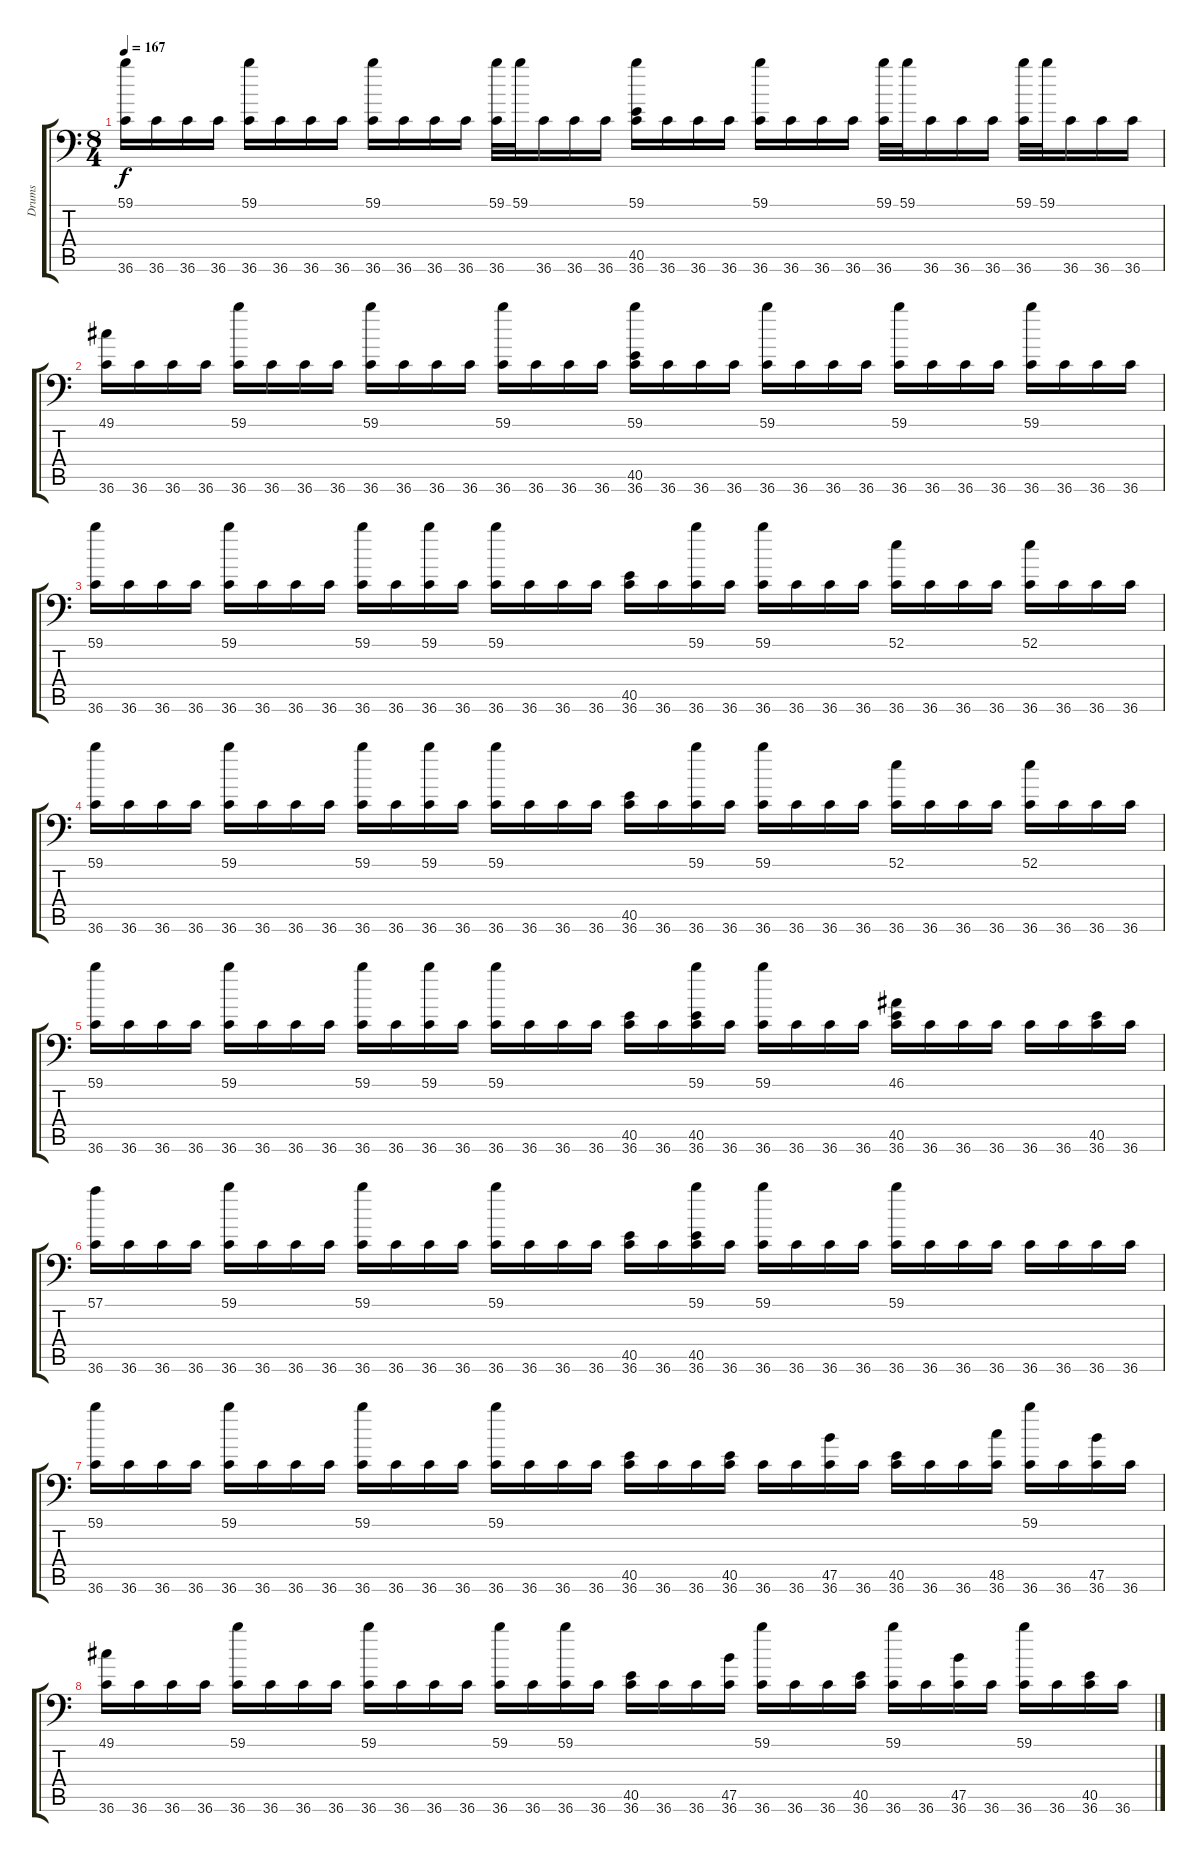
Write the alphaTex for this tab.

\track ("Drums" "Drums") {instrument acousticgrandpiano}
\staff {score tabs}
\tuning (C-1 C-1 C-1 C-1 C-1 C-1) {hide}
\ts (8 4)
\tempo 167
\clef f4
\ks c
(59.1 36.6).16{dy f} 36.6.16 36.6.16 36.6.16 (59.1 36.6).16 36.6.16 36.6.16 36.6.16 (59.1 36.6).16 36.6.16 36.6.16 36.6.16 (59.1 36.6).32 59.1.32 36.6.16 36.6.16 36.6.16 (59.1 40.5 36.6).16 36.6.16 36.6.16 36.6.16 (59.1 36.6).16 36.6.16 36.6.16 36.6.16 (59.1 36.6).32 59.1.32 36.6.16 36.6.16 36.6.16 (59.1 36.6).32 59.1.32 36.6.16 36.6.16 36.6.16 |
(49.1 36.6).16 36.6.16 36.6.16 36.6.16 (59.1 36.6).16 36.6.16 36.6.16 36.6.16 (59.1 36.6).16 36.6.16 36.6.16 36.6.16 (59.1 36.6).16 36.6.16 36.6.16 36.6.16 (59.1 40.5 36.6).16 36.6.16 36.6.16 36.6.16 (59.1 36.6).16 36.6.16 36.6.16 36.6.16 (59.1 36.6).16 36.6.16 36.6.16 36.6.16 (59.1 36.6).16 36.6.16 36.6.16 36.6.16 |
(59.1 36.6).16 36.6.16 36.6.16 36.6.16 (59.1 36.6).16 36.6.16 36.6.16 36.6.16 (59.1 36.6).16 36.6.16 (59.1 36.6).16 36.6.16 (59.1 36.6).16 36.6.16 36.6.16 36.6.16 (40.5 36.6).16 36.6.16 (59.1 36.6).16 36.6.16 (59.1 36.6).16 36.6.16 36.6.16 36.6.16 (52.1 36.6).16 36.6.16 36.6.16 36.6.16 (52.1 36.6).16 36.6.16 36.6.16 36.6.16 |
(59.1 36.6).16 36.6.16 36.6.16 36.6.16 (59.1 36.6).16 36.6.16 36.6.16 36.6.16 (59.1 36.6).16 36.6.16 (59.1 36.6).16 36.6.16 (59.1 36.6).16 36.6.16 36.6.16 36.6.16 (40.5 36.6).16 36.6.16 (59.1 36.6).16 36.6.16 (59.1 36.6).16 36.6.16 36.6.16 36.6.16 (52.1 36.6).16 36.6.16 36.6.16 36.6.16 (52.1 36.6).16 36.6.16 36.6.16 36.6.16 |
(59.1 36.6).16 36.6.16 36.6.16 36.6.16 (59.1 36.6).16 36.6.16 36.6.16 36.6.16 (59.1 36.6).16 36.6.16 (59.1 36.6).16 36.6.16 (59.1 36.6).16 36.6.16 36.6.16 36.6.16 (40.5 36.6).16 36.6.16 (59.1 40.5 36.6).16 36.6.16 (59.1 36.6).16 36.6.16 36.6.16 36.6.16 (46.1 40.5 36.6).16 36.6.16 36.6.16 36.6.16 36.6.16 36.6.16 (40.5 36.6).16 36.6.16 |
(57.1 36.6).16 36.6.16 36.6.16 36.6.16 (59.1 36.6).16 36.6.16 36.6.16 36.6.16 (59.1 36.6).16 36.6.16 36.6.16 36.6.16 (59.1 36.6).16 36.6.16 36.6.16 36.6.16 (40.5 36.6).16 36.6.16 (59.1 40.5 36.6).16 36.6.16 (59.1 36.6).16 36.6.16 36.6.16 36.6.16 (59.1 36.6).16 36.6.16 36.6.16 36.6.16 36.6.16 36.6.16 36.6.16 36.6.16 |
(59.1 36.6).16 36.6.16 36.6.16 36.6.16 (59.1 36.6).16 36.6.16 36.6.16 36.6.16 (59.1 36.6).16 36.6.16 36.6.16 36.6.16 (59.1 36.6).16 36.6.16 36.6.16 36.6.16 (40.5 36.6).16 36.6.16 36.6.16 (40.5 36.6).16 36.6.16 36.6.16 (47.5 36.6).16 36.6.16 (40.5 36.6).16 36.6.16 36.6.16 (48.5 36.6).16 (59.1 36.6).16 36.6.16 (47.5 36.6).16 36.6.16 |
(49.1 36.6).16 36.6.16 36.6.16 36.6.16 (59.1 36.6).16 36.6.16 36.6.16 36.6.16 (59.1 36.6).16 36.6.16 36.6.16 36.6.16 (59.1 36.6).16 36.6.16 (59.1 36.6).16 36.6.16 (40.5 36.6).16 36.6.16 36.6.16 (47.5 36.6).16 (59.1 36.6).16 36.6.16 36.6.16 (40.5 36.6).16 (59.1 36.6).16 36.6.16 (47.5 36.6).16 36.6.16 (59.1 36.6).16 36.6.16 (40.5 36.6).16 36.6.16
